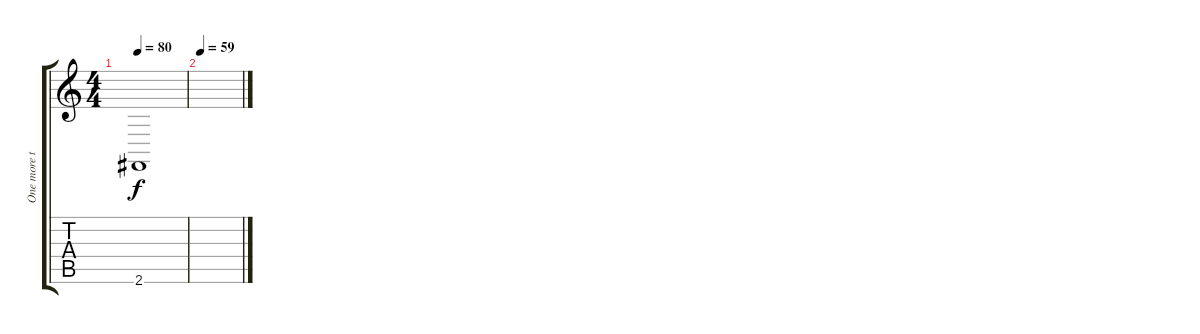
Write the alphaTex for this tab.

\track ("One more time" "One more t") {instrument sitar}
\staff {score tabs}
\tuning (E4 B3 G3 D3 A2 E2) {hide}
\ts (4 4)
\tempo 80
\clef g2
\ks c
2.6.1{dy f} |
\tempo 59
